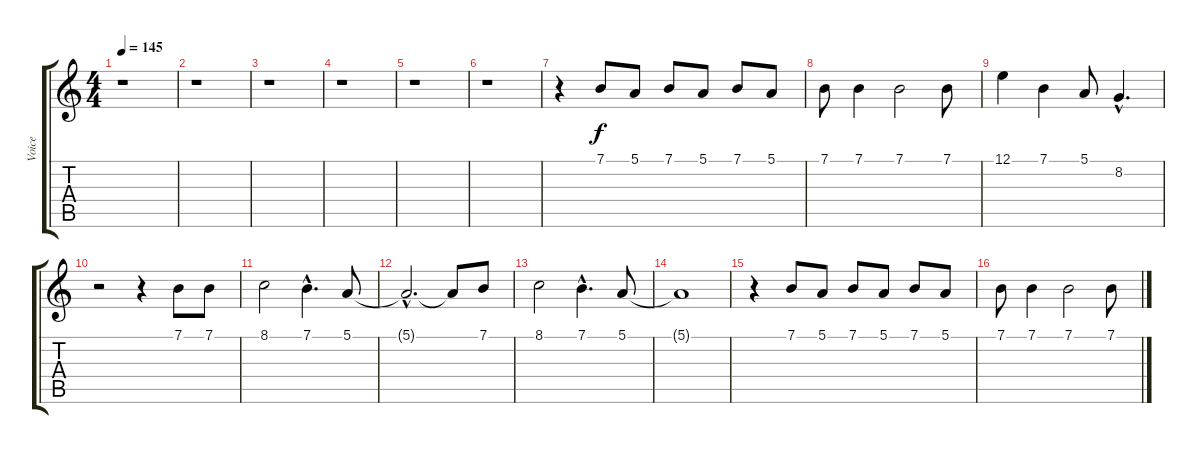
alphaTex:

\track ("Voice" "Voice") {instrument cello}
\staff {score tabs}
\tuning (E4 B3 G3 D3 A2 E2) {hide}
\ts (4 4)
\tempo 145
\clef g2
\ks c
r.1{dy f} |
r.1 |
r.1 |
r.1 |
r.1 |
r.1 |
r.4 7.1.8 5.1.8 7.1.8 5.1.8 7.1.8 5.1.8 |
7.1.8 7.1.4 7.1.2 7.1.8 |
12.1.4 7.1.4 5.1.8 8.2{hac}.4{d} |
r.2 r.4 7.1.8 7.1.8 |
8.1.2 7.1{hac}.4{d} 5.1.8 |
5.1{hac t}.2{d} 5.1{t}.8 7.1.8 |
8.1.2 7.1{hac}.4{d} 5.1.8 |
5.1{t}.1 |
r.4 7.1.8 5.1.8 7.1.8 5.1.8 7.1.8 5.1.8 |
7.1.8 7.1.4 7.1.2 7.1.8
